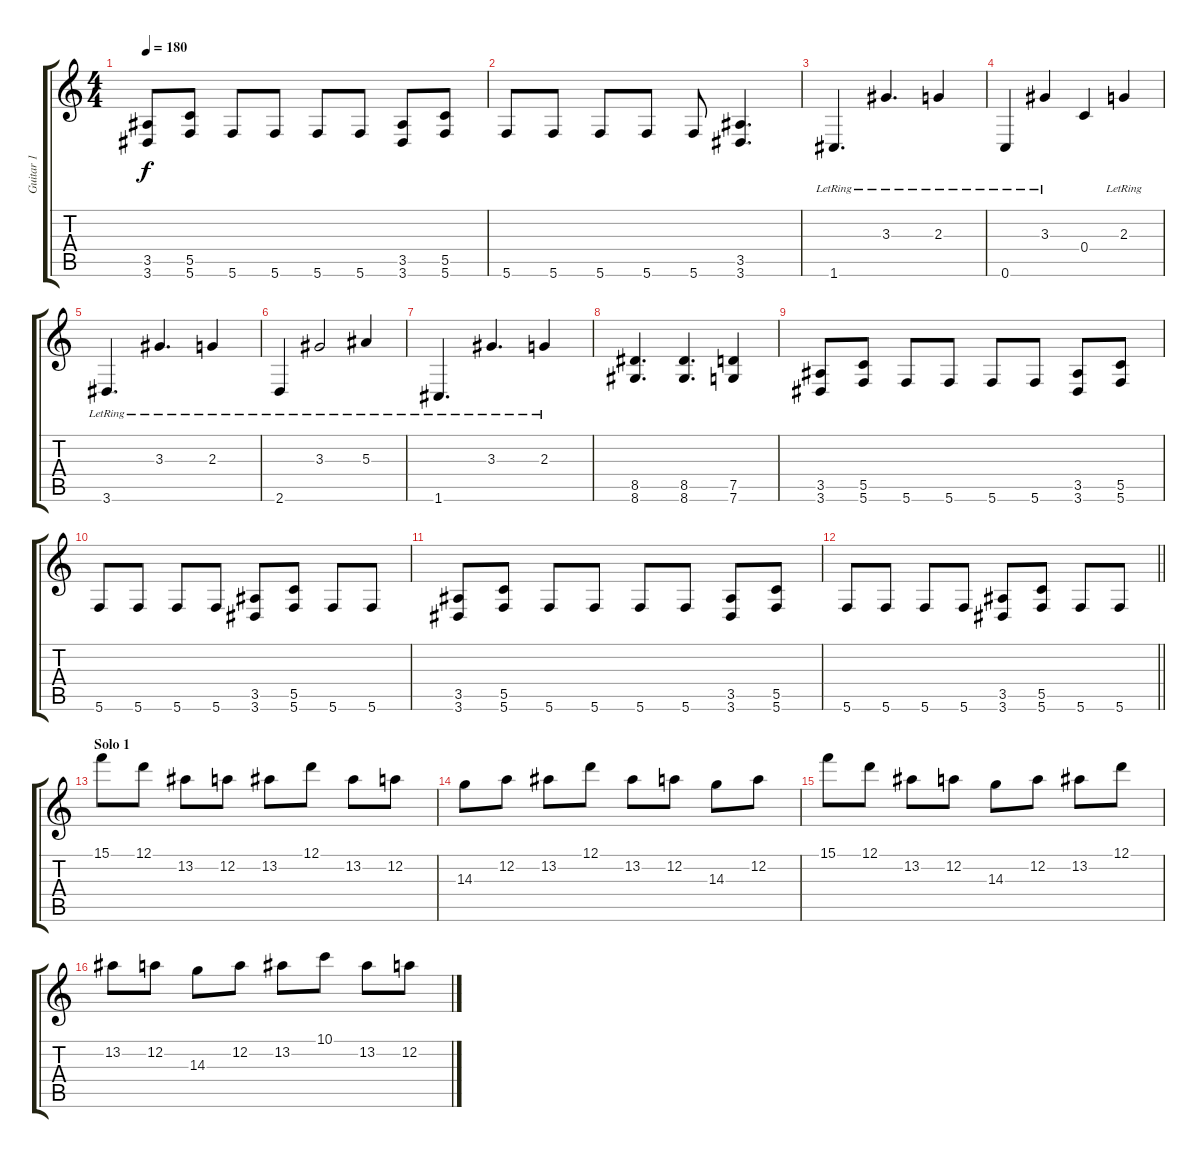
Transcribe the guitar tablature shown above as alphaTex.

\track ("Guitar 1" "Guitar 1") {instrument distortionguitar}
\staff {score tabs}
\tuning (D4 A3 F3 C3 G2 C2) {hide}
\ts (4 4)
\tempo 180
\clef g2
\ks c
(3.5 3.6).8{dy f} (5.5 5.6).8 5.6.8 5.6.8 5.6.8 5.6.8 (3.5 3.6).8 (5.5 5.6).8 |
5.6.8 5.6.8 5.6.8 5.6.8 5.6.8 (3.5 3.6).4{d} |
1.6{lr}.4{d} 3.3{lr}.4{d} 2.3{lr}.4 |
0.6{lr}.4 3.3{lr}.4 0.4.4 2.3{lr}.4 |
3.6{lr}.4{d} 3.3{lr}.4{d} 2.3{lr}.4 |
2.6{lr}.4 3.3{lr}.2 5.3{lr}.4 |
1.6{lr}.4{d} 3.3{lr}.4{d} 2.3{lr}.4 |
(8.5 8.6).4{d} (8.5 8.6).4{d} (7.5 7.6).4 |
(3.5 3.6).8 (5.5 5.6).8 5.6.8 5.6.8 5.6.8 5.6.8 (3.5 3.6).8 (5.5 5.6).8 |
5.6.8 5.6.8 5.6.8 5.6.8 (3.5 3.6).8 (5.5 5.6).8 5.6.8 5.6.8 |
(3.5 3.6).8 (5.5 5.6).8 5.6.8 5.6.8 5.6.8 5.6.8 (3.5 3.6).8 (5.5 5.6).8 |
\barLineRight lightlight
5.6.8 5.6.8 5.6.8 5.6.8 (3.5 3.6).8 (5.5 5.6).8 5.6.8 5.6.8 |
\section ("" "Solo 1")
15.1.8 12.1.8 13.2.8 12.2.8 13.2.8 12.1.8 13.2.8 12.2.8 |
14.3.8 12.2.8 13.2.8 12.1.8 13.2.8 12.2.8 14.3.8 12.2.8 |
15.1.8 12.1.8 13.2.8 12.2.8 14.3.8 12.2.8 13.2.8 12.1.8 |
13.2.8 12.2.8 14.3.8 12.2.8 13.2.8 10.1.8 13.2.8 12.2.8
